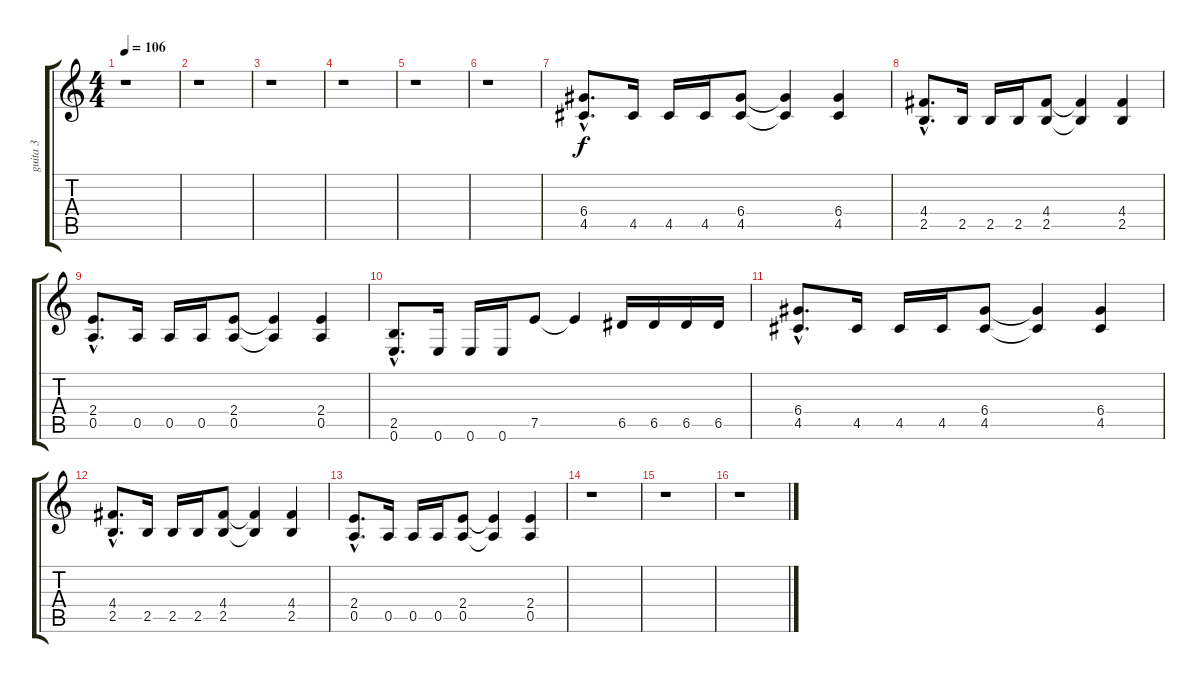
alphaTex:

\track ("guita 3" "guita 3") {instrument electricguitarclean}
\staff {score tabs}
\tuning (E4 B3 G3 D3 A2 E2) {hide}
\ts (4 4)
\tempo 106
\clef g2
\ks c
r.1{dy f} |
r.1 |
r.1 |
r.1 |
r.1 |
r.1 |
(6.4{hac} 4.5{hac}).8{d} 4.5.16 4.5.16 4.5.16 (6.4 4.5).8 (6.4{t} 4.5{t}).4 (6.4 4.5).4 |
(4.4{hac} 2.5{hac}).8{d} 2.5.16 2.5.16 2.5.16 (4.4 2.5).8 (4.4{t} 2.5{t}).4 (4.4 2.5).4 |
(2.4{hac} 0.5{hac}).8{d} 0.5.16 0.5.16 0.5.16 (2.4 0.5).8 (2.4{t} 0.5{t}).4 (2.4 0.5).4 |
(2.5{hac} 0.6{hac}).8{d} 0.6.16 0.6.16 0.6.16 7.5.8 7.5{t}.4 6.5.16 6.5.16 6.5.16 6.5.16 |
(6.4{hac} 4.5{hac}).8{d} 4.5.16 4.5.16 4.5.16 (6.4 4.5).8 (6.4{t} 4.5{t}).4 (6.4 4.5).4 |
(4.4{hac} 2.5{hac}).8{d} 2.5.16 2.5.16 2.5.16 (4.4 2.5).8 (4.4{t} 2.5{t}).4 (4.4 2.5).4 |
(2.4{hac} 0.5{hac}).8{d} 0.5.16 0.5.16 0.5.16 (2.4 0.5).8 (2.4{t} 0.5{t}).4 (2.4 0.5).4 |
r.1 |
r.1 |
r.1
